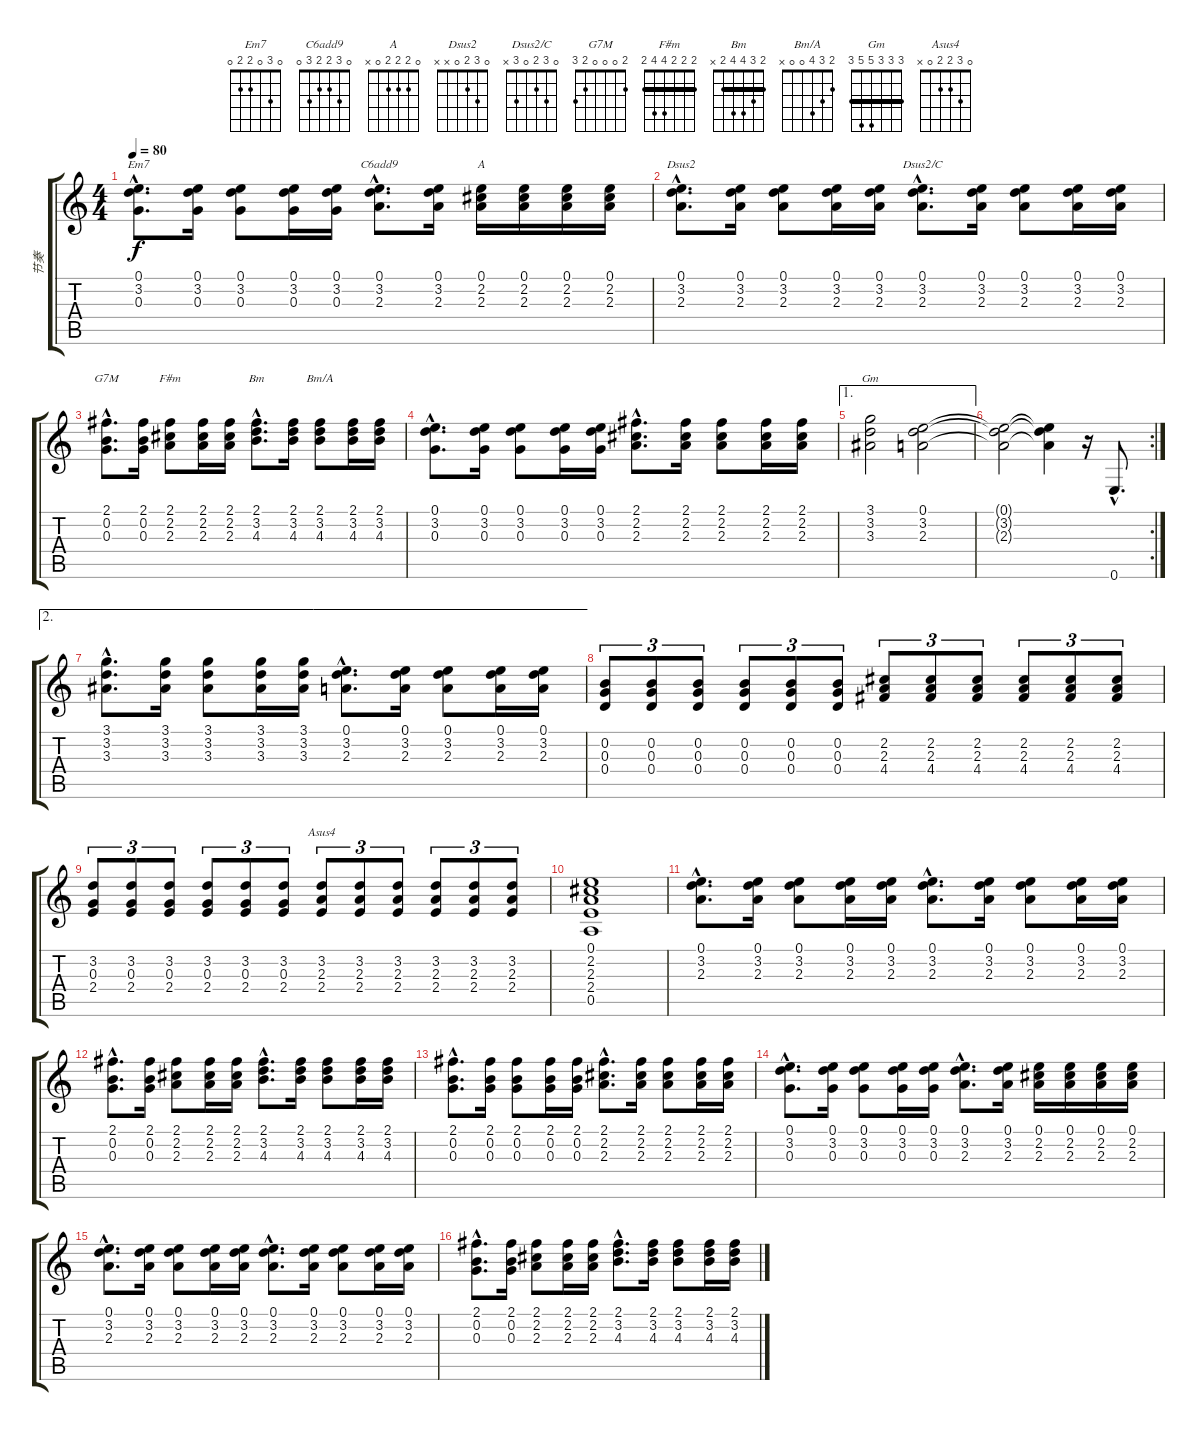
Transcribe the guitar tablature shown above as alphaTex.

\track ("节奏" "节奏") {instrument overdrivenguitar}
\staff {score tabs}
\tuning (E4 B3 G3 D3 A2 E2) {hide}
\chord ("Em7" 0 3 0 2 2 0)
\chord ("C6add9" 0 3 2 2 3 0)
\chord ("A" 0 2 2 2 0 x)
\chord ("Dsus2" 0 3 2 0 x x)
\chord ("Dsus2/C" 0 3 2 0 3 x)
\chord ("G7M" 2 0 0 0 2 3)
\chord ("F#m" 2 2 2 4 4 2) {barre 2}
\chord ("Bm" 2 3 4 4 2 x) {barre 2}
\chord ("Bm/A" 2 3 4 0 0 x)
\chord ("Gm" 3 3 3 5 5 3) {barre 3}
\chord ("Asus4" 0 3 2 2 0 x)
\ts (4 4)
\tempo 80
\clef g2
\ks c
(0.1{hac} 3.2{hac} 0.3{hac}).8{d ch "Em7" dy f} (0.1 3.2 0.3).16 (0.1 3.2 0.3).8 (0.1 3.2 0.3).16 (0.1 3.2 0.3).16 (0.1{hac} 3.2{hac} 2.3{hac}).8{d ch "C6add9"} (0.1 3.2 2.3).16 (0.1 2.2 2.3).16{ch "A"} (0.1 2.2 2.3).16 (0.1 2.2 2.3).16 (0.1 2.2 2.3).16 |
(0.1{hac} 3.2{hac} 2.3{hac}).8{d ch "Dsus2"} (0.1 3.2 2.3).16 (0.1 3.2 2.3).8 (0.1 3.2 2.3).16 (0.1 3.2 2.3).16 (0.1{hac} 3.2{hac} 2.3{hac}).8{d ch "Dsus2/C"} (0.1 3.2 2.3).16 (0.1 3.2 2.3).8 (0.1 3.2 2.3).16 (0.1 3.2 2.3).16 |
(2.1{hac} 0.2{hac} 0.3{hac}).8{d ch "G7M"} (2.1 0.2 0.3).16 (2.1 2.2 2.3).8{ch "F#m"} (2.1 2.2 2.3).16 (2.1 2.2 2.3).16 (2.1{hac} 3.2{hac} 4.3{hac}).8{d ch "Bm"} (2.1 3.2 4.3).16 (2.1 3.2 4.3).8{ch "Bm/A"} (2.1 3.2 4.3).16 (2.1 3.2 4.3).16 |
(0.1{hac} 3.2{hac} 0.3{hac}).8{d} (0.1 3.2 0.3).16 (0.1 3.2 0.3).8 (0.1 3.2 0.3).16 (0.1 3.2 0.3).16 (2.1{hac} 2.2{hac} 2.3{hac}).8{d} (2.1 2.2 2.3).16 (2.1 2.2 2.3).8 (2.1 2.2 2.3).16 (2.1 2.2 2.3).16 |
\ae 1
(3.1 3.2 3.3).2{ch "Gm"} (0.1 3.2 2.3).2 |
\rc 2
(0.1{t} 3.2{t} 2.3{t}).2 (0.1{t} 3.2{t} 2.3{t}).4 r.16 0.6{hac}.8{d} |
\ae 2
(3.1{hac} 3.2{hac} 3.3{hac}).8{d} (3.1 3.2 3.3).16 (3.1 3.2 3.3).8 (3.1 3.2 3.3).16 (3.1 3.2 3.3).16 (0.1{hac} 3.2{hac} 2.3{hac}).8{d} (0.1 3.2 2.3).16 (0.1 3.2 2.3).8 (0.1 3.2 2.3).16 (0.1 3.2 2.3).16 |
(0.2 0.3 0.4).8{tu (3 2)} (0.2 0.3 0.4).8{tu (3 2)} (0.2 0.3 0.4).8{tu (3 2)} (0.2 0.3 0.4).8{tu (3 2)} (0.2 0.3 0.4).8{tu (3 2)} (0.2 0.3 0.4).8{tu (3 2)} (2.2 2.3 4.4).8{tu (3 2)} (2.2 2.3 4.4).8{tu (3 2)} (2.2 2.3 4.4).8{tu (3 2)} (2.2 2.3 4.4).8{tu (3 2)} (2.2 2.3 4.4).8{tu (3 2)} (2.2 2.3 4.4).8{tu (3 2)} |
(3.2 0.3 2.4).8{tu (3 2)} (3.2 0.3 2.4).8{tu (3 2)} (3.2 0.3 2.4).8{tu (3 2)} (3.2 0.3 2.4).8{tu (3 2)} (3.2 0.3 2.4).8{tu (3 2)} (3.2 0.3 2.4).8{tu (3 2)} (3.2 2.3 2.4).8{tu (3 2) ch "Asus4"} (3.2 2.3 2.4).8{tu (3 2)} (3.2 2.3 2.4).8{tu (3 2)} (3.2 2.3 2.4).8{tu (3 2)} (3.2 2.3 2.4).8{tu (3 2)} (3.2 2.3 2.4).8{tu (3 2)} |
(0.1 2.2 2.3 2.4 0.5).1 |
(0.1{hac} 3.2{hac} 2.3{hac}).8{d} (0.1 3.2 2.3).16 (0.1 3.2 2.3).8 (0.1 3.2 2.3).16 (0.1 3.2 2.3).16 (0.1{hac} 3.2{hac} 2.3{hac}).8{d} (0.1 3.2 2.3).16 (0.1 3.2 2.3).8 (0.1 3.2 2.3).16 (0.1 3.2 2.3).16 |
(2.1{hac} 0.2{hac} 0.3{hac}).8{d} (2.1 0.2 0.3).16 (2.1 2.2 2.3).8 (2.1 2.2 2.3).16 (2.1 2.2 2.3).16 (2.1{hac} 3.2{hac} 4.3{hac}).8{d} (2.1 3.2 4.3).16 (2.1 3.2 4.3).8 (2.1 3.2 4.3).16 (2.1 3.2 4.3).16 |
(2.1{hac} 0.2{hac} 0.3{hac}).8{d} (2.1 0.2 0.3).16 (2.1 0.2 0.3).8 (2.1 0.2 0.3).16 (2.1 0.2 0.3).16 (2.1{hac} 2.2{hac} 2.3{hac}).8{d} (2.1 2.2 2.3).16 (2.1 2.2 2.3).8 (2.1 2.2 2.3).16 (2.1 2.2 2.3).16 |
(0.1{hac} 3.2{hac} 0.3{hac}).8{d} (0.1 3.2 0.3).16 (0.1 3.2 0.3).8 (0.1 3.2 0.3).16 (0.1 3.2 0.3).16 (0.1{hac} 3.2{hac} 2.3{hac}).8{d} (0.1 3.2 2.3).16 (0.1 2.2 2.3).16 (0.1 2.2 2.3).16 (0.1 2.2 2.3).16 (0.1 2.2 2.3).16 |
(0.1{hac} 3.2{hac} 2.3{hac}).8{d} (0.1 3.2 2.3).16 (0.1 3.2 2.3).8 (0.1 3.2 2.3).16 (0.1 3.2 2.3).16 (0.1{hac} 3.2{hac} 2.3{hac}).8{d} (0.1 3.2 2.3).16 (0.1 3.2 2.3).8 (0.1 3.2 2.3).16 (0.1 3.2 2.3).16 |
(2.1{hac} 0.2{hac} 0.3{hac}).8{d} (2.1 0.2 0.3).16 (2.1 2.2 2.3).8 (2.1 2.2 2.3).16 (2.1 2.2 2.3).16 (2.1{hac} 3.2{hac} 4.3{hac}).8{d} (2.1 3.2 4.3).16 (2.1 3.2 4.3).8 (2.1 3.2 4.3).16 (2.1 3.2 4.3).16
